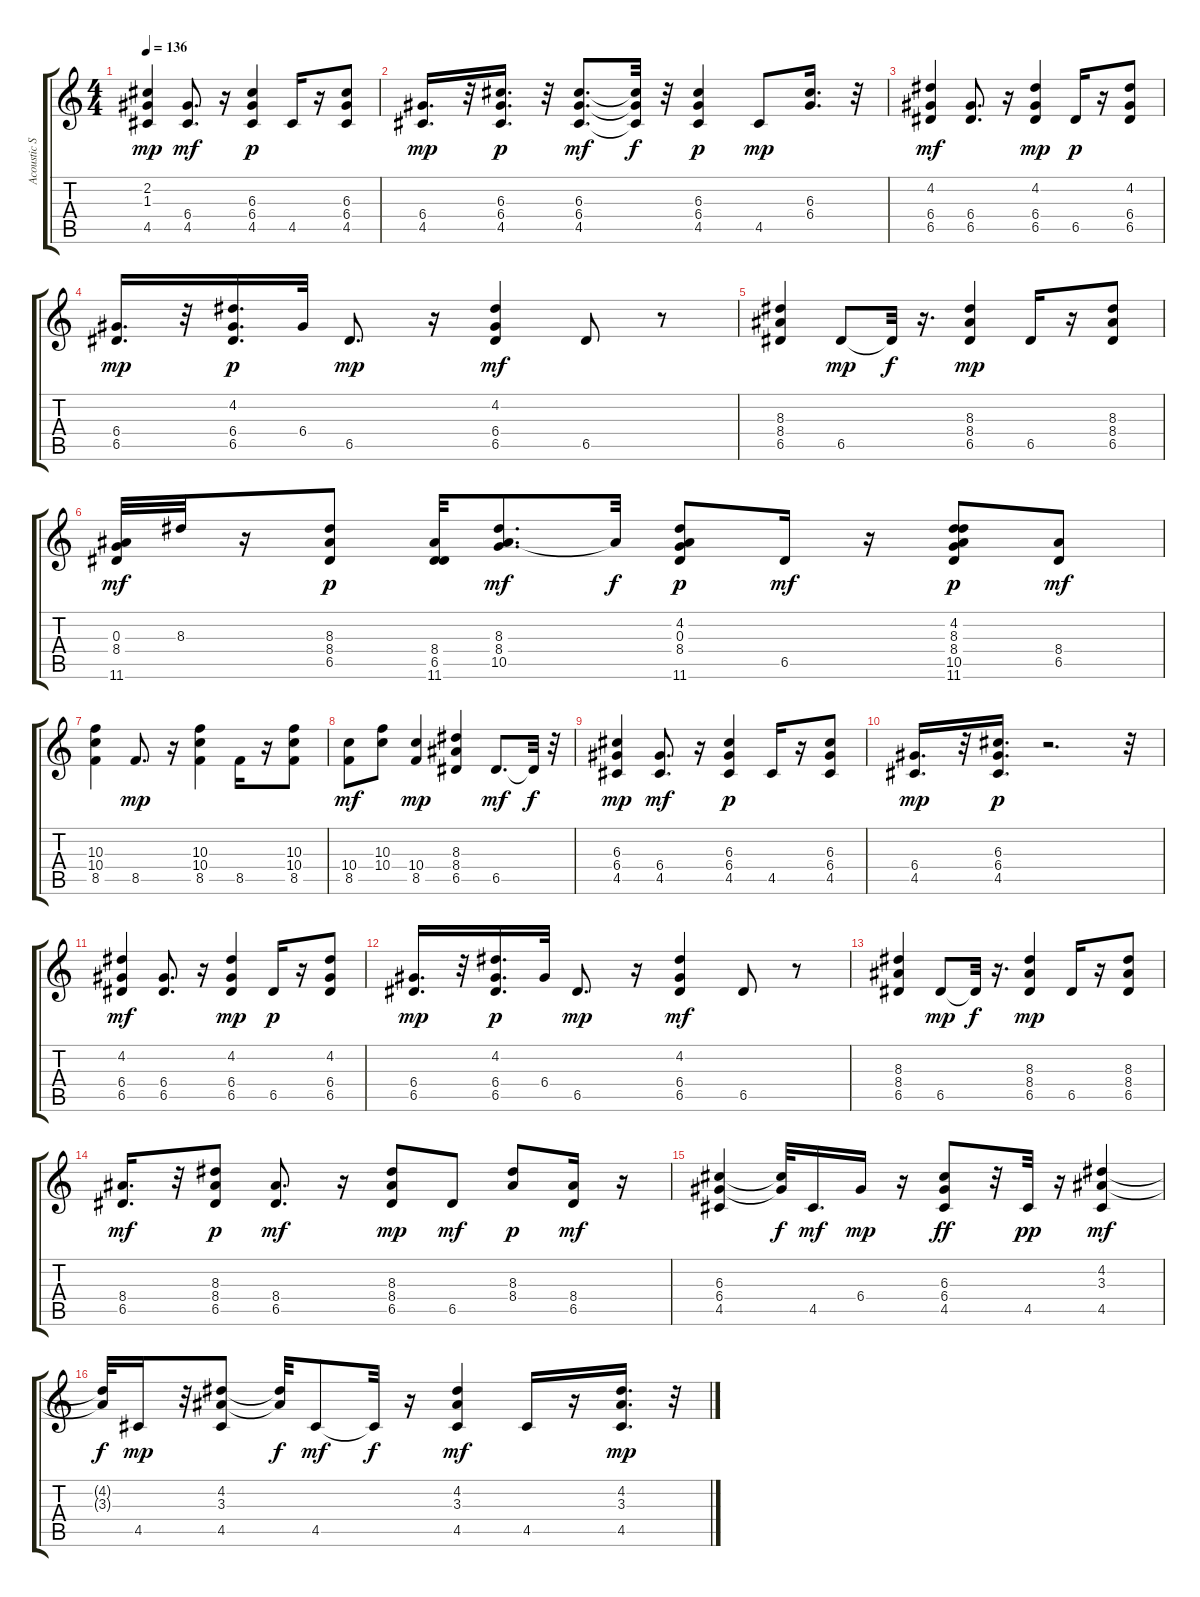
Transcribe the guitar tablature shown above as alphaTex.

\track ("Acoustic Steel Guitar" "Acoustic S") {instrument acousticguitarsteel}
\staff {score tabs}
\tuning (E4 B3 G3 D3 A2 E2) {hide}
\ts (4 4)
\tempo 136
\clef g2
\ks c
(2.2 1.3 4.5).4{dy mp} (6.4 4.5).8{d dy mf} r.16 (6.3 6.4 4.5).4{dy p} 4.5.16 r.16 (6.3 6.4 4.5).8 |
(6.4 4.5).16{d dy mp} r.32 (6.3 6.4 4.5).16{d dy p} r.32 (6.3 6.4 4.5).8{d dy mf} (6.3{t} 6.4{t} 4.5{t}).32{dy f} r.32 (6.3 6.4 4.5).4{dy p} 4.5.8{dy mp} (6.3 6.4).16{d} r.32 |
(4.2 6.4 6.5).4{dy mf} (6.4 6.5).8{d} r.16 (4.2 6.4 6.5).4{dy mp} 6.5.16{dy p} r.16 (4.2 6.4 6.5).8 |
(6.4 6.5).16{d dy mp} r.32 (4.2 6.4 6.5).16{d dy p} 6.4.32 6.5.8{d dy mp} r.16 (4.2 6.4 6.5).4{dy mf} 6.5.8 r.8 |
(8.3 8.4 6.5).4 6.5.8{dy mp} 6.5{t}.32{dy f} r.16{d} (8.3 8.4 6.5).4{dy mp} 6.5.16 r.16 (8.3 8.4 6.5).8 |
(0.3 8.4 11.6).32{dy mf} 8.3.32 r.16 (8.3 8.4 6.5).8{dy p} (8.4 6.5 11.6).32 (8.3 8.4 10.5).8{d dy mf} 8.4{t}.32{dy f} (4.2 0.3 8.4 11.6).8{dy p} 6.5.16{dy mf} r.16 (4.2 8.3 8.4 10.5 11.6).8{dy p} (8.4 6.5).8{dy mf} |
(10.3 10.4 8.5).4 8.5.8{d dy mp} r.16 (10.3 10.4 8.5).4 8.5.16 r.16 (10.3 10.4 8.5).8 |
(10.4 8.5).8{dy mf} (10.3 10.4).8 (10.4 8.5).4{dy mp} (8.3 8.4 6.5).4 6.5.8{d dy mf} 6.5{t}.32{dy f} r.32 |
(6.3 6.4 4.5).4{dy mp} (6.4 4.5).8{d dy mf} r.16 (6.3 6.4 4.5).4{dy p} 4.5.16 r.16 (6.3 6.4 4.5).8 |
(6.4 4.5).16{d dy mp} r.32 (6.3 6.4 4.5).16{d dy p} r.2{d} r.32 |
(4.2 6.4 6.5).4{dy mf} (6.4 6.5).8{d} r.16 (4.2 6.4 6.5).4{dy mp} 6.5.16{dy p} r.16 (4.2 6.4 6.5).8 |
(6.4 6.5).16{d dy mp} r.32 (4.2 6.4 6.5).16{d dy p} 6.4.32 6.5.8{d dy mp} r.16 (4.2 6.4 6.5).4{dy mf} 6.5.8 r.8 |
(8.3 8.4 6.5).4 6.5.8{dy mp} 6.5{t}.32{dy f} r.16{d} (8.3 8.4 6.5).4{dy mp} 6.5.16 r.16 (8.3 8.4 6.5).8 |
(8.4 6.5).16{d dy mf} r.32 (8.3 8.4 6.5).8{dy p} (8.4 6.5).8{d dy mf} r.16 (8.3 8.4 6.5).8{dy mp} 6.5.8{dy mf} (8.3 8.4).8{dy p} (8.4 6.5).16{dy mf} r.16 |
(6.3 6.4 4.5).4 (6.3{t} 6.4{t}).32{dy f} 4.5.16{d dy mf} 6.4.16{dy mp} r.16 (6.3 6.4 4.5).8{dy ff} r.32 4.5.32{dy pp} r.16 (4.2 3.3 4.5).4{dy mf} |
(4.2{t} 3.3{t}).32{dy f} 4.5.16{dy mp} r.32 (4.2 3.3 4.5).8 (4.2{t} 3.3{t}).32{dy f} 4.5.8{dy mf} 4.5{t}.32{dy f} r.16 (4.2 3.3 4.5).4{dy mf} 4.5.16 r.16 (4.2 3.3 4.5).16{d dy mp} r.32
